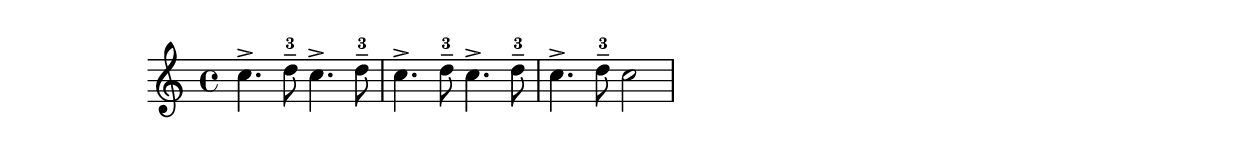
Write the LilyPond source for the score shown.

%% Do not edit this file; it is auto-generated from LSR http://lsr.dsi.unimi.it
%% This file is in the public domain.
\version "2.11.38"

\header {
  lsrtags = "editorial-and-educational-use"
 texidoc = "
It is possible to change the fontsize of noteheads.
" }
% begin verbatim
\relative c'' {
%  \huge
  c4.-> d8---3
%  \large
  c4.-> d8---3
%  \normalsize
  c4.-> d8---3
%  \small
  c4.-> d8---3
%  \tiny
  c4.-> d8---3
%  \normalsize
  c2
}
